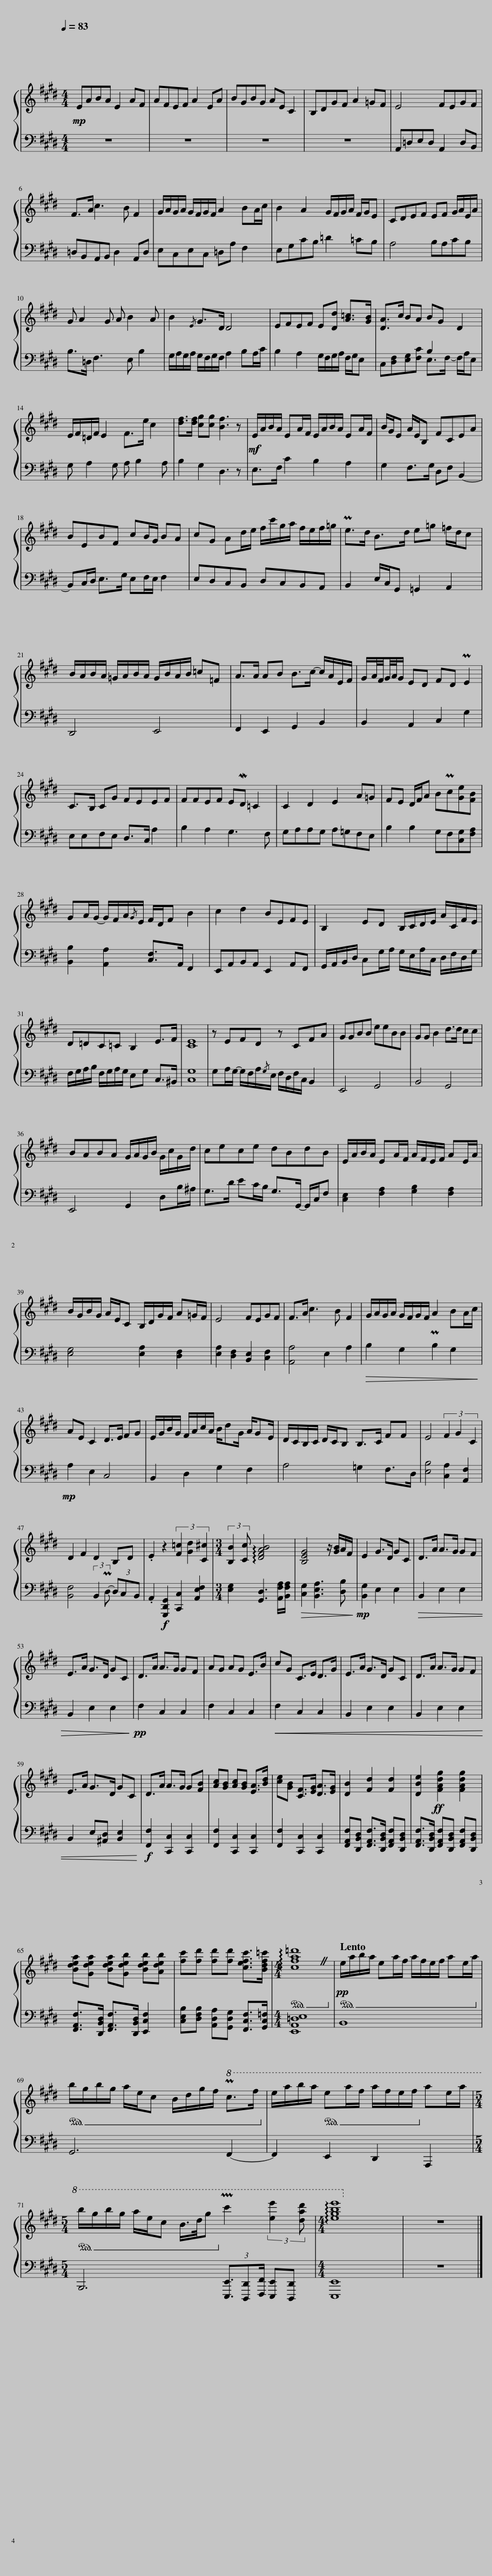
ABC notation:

X:1
%%score { 1 | ( 2 3 ) }
L:1/8
Q:1/4=83
M:4/4
I:linebreak $
K:E
V:1 treble
V:2 bass
V:3 bass
V:1
!mp! EABA E2 AF | AFEF A2 EA | BGBG AE C2 | B,DGF A2 =GF | E4 FEGF |$ %5
 F>A c3 B F2 | G/A/G/A/ G/F/G/F/ A2 BA/c/ | B2 A2 G/F/G/A/ F/G/E | CDEF EF G/A/E/A/ |$ G A2 G A B2 A | %10
 B2{/E} G>D D4 | EFEF E[Dd] [A=c]>[GB] | [DA]>c BA BG D2 |$ E/F/=D/F/ E2 F>e c2 | [df]>[df] [cg][cg] [Bf]3 z | %15
!mf! E/A/B/A/ EA/F/ E/A/B/A/ EA/F/ | B/G/E A/E/B, FCEA |$ BEBF cB/G/ BA | cG Ad/e/ f/c'/g/a/ f/e/f/=g/ | Pe>d B>d e=g =f/d/c |$ %20
 B/A/B/A/ =G/A/B/A/ G/B/A/B/ =c=F | A>A AB B>c- c/A/E/F/ | G/A/4F/4G/4A/4G/ ED FD PE2 |$ C>B, CG FEEF | FFEF EMD =C2 | %25
 C2 D2 E2 A=G | FE D/F/A BPc[Ge][FB] |$ GA/G/- G/F/A/{/G}E/ F/D/F B2 | c2 d2 BEFE | B,2 ED B,/C/D/E/ A/C/F/E/ |$ %30
 D=DC=C B,2 E>F | [CE]8 | z EFD z CFA | GGBB eeBB | GG B2 d>d cc |$ %35
 BABA G/A/G/B/ G/c/G/d/ | cece dBdB | E/A/B/A/ EA/F/ A/F/E/F/ AE/A/ |$ B/G/B/G/ A/E/C B,/D/G/F/ A=G/F/ | E4 FEGF | %40
 F>A c3 B F2 | G/A/G/A/ G/F/G/F/ A2 BA/c/ |$ AE C2 D>E FG | E/G/B/G/ F/A/c/A/ B/dG/ A/GE/ | D/C/B,/C/ D/C/B, B,>C FF | %45
 E4 (3F2 G2 C2 |$ D2 F2 D2 B,D | .E2 z2 (3[F=c]2 [Gd]2 [C^c]2 |[M:3/4] (3:2:2[B,B]2 [Cc] !arpeggio![DFAB]4 | [B,EG]4 z/ [GB]/A/F/ | %50
 E2 G>D GC | D>A A>G GF |$ E>A G>D GC | D>A A>G GF | AG AG E>B | %55
 cG C>E D>G | E>A G>D GC | D>A A>G GF |$ E>A G>D GC | D>A A>G G[FB] | %60
 [Ac][GB] [Ac][GB] [EA]>[Bd] | [ce][GB] [CF]>[EG] [DA]>[EG] | [DB]2 [Fd]2 [Fd]2 | [DBe]2!ff! [FAdg]2 [FAdg]2 |$ [Bdea][Gdea] [Bdea][Gdeb] [Bdeb][Adeb] | %65
 [fc'][fd'] [fd'][fd'] [cefc']>[Bdf=c'] |[M:4/4]!ped! !arpeggio![cfa=d']8!ped-up! |!pp![Q:1/4=52]!ped! e/a/b/a/ ea/f/ a/f/e/f/ ae/a/!ped-up! |$!ped! b/g/b/g/ a/e/c B/d/g/f/!8va(! Pc'>f'!ped-up! | e'/a'/b'/a'/!ped! e'a'/f'/ a'/f'/e'/f'/!ped-up! a'e'/a'/ |$ %70
[M:5/4]!ped! b'/g'/b'/g'/ a'/e'/c' b/>d'/g'!ped-up! Pc''2 (3:2:2[e'e'']2 [d'a'd''] |[M:4/4] !arpeggio![e'g'b'e'']8!8va)! | z8 |] %73
V:2
 z8 | z8 | z8 | z8 | A,,=D,E,D, A,,2 D,B,, |$ %5
 =D,B,,A,,B,, D,2 A,,D, | E,C,E,C, =D,A, F,2 | E,G,CB, =D2 =CB, | A,4 B,A,CB, |$ B,>=D, F,3 E, B,2 | %10
 G,/A,/G,/A,/ G,/F,/G,/F,/ A,2 B,A,/C/ | B,2 A,2 G,/F,/G,/A,/ F,/G,/E, | C,[D,F,][E,G,][F,C] E,>F,- F,/A,/E, |$ G, A,2 G, A, B,2 A, | B,2 G,2 D,3 z | %15
 E,>F, C2 B,2 A,2 | G,2 F,>G, D,F, B,,2- |$ B,,C,/D,/ E,>G, E,F,/E,/ F,2 | E,D,C,B,, D,C,B,,A,, | B,,2 E,/C,/G,, =G,,2 A,,2 |$ %20
 D,,4 E,,4 | F,,2 E,,2 G,,2 B,,2 | B,,2 A,,2 C,2 G,2 |$ E,E,F,E, D,>C, A,2 | B,2 A,2 G,3 F, | %25
 G,A,A,G, A,=G,F,E, | B,2 B,2 G,F,[C,G,][F,A,] |$ [B,,B,]2 [A,,A,]2 [C,F,]>A,, F,,2 | E,,A,,B,,A,, E,,2 A,,F,, | G,,/A,,/B,,/D,/ C,G,/A,/ G,/E,/A,/C,/ D,/F,/D,/G,/ |$ %30
 F,/G,/A,/B,/ F,/G,/A,/G,/ E,G, C,>^B,, | [C,G,]8 | G,A,/G,/- G,/F,/A,/{/G,}E,/ F,/D,/F,/C,/ B,,2 | E,,4 G,,4 | B,,4 G,,4 |$ %35
 E,,4 G,,2 D,B,/^A,/ | G,>D EC/B,/ G,>G,,- G,,/C,/F, | [C,E,]2 [F,A,]2 [G,B,]2 [F,A,]2 |$ [E,G,]4 [E,A,]2 [D,F,]2 | [E,A,]2 [D,F,]2 [B,,E,]2 [C,F,]2 | %40
 [A,,A,]4 E,2 A,2 |!>(! B,2 G,2 PB,2 G,2!>)! |$!mp! A,2 E,2 C,4 | B,,2 D,2 G,2 F,2 | A,4 =G,2 F,>D, | %45
 [E,B,]4 [C,A,]2 [A,,F,]2 |$ [B,,F,]4 (3:2:2B,,2 PD,- (3D,C,B,, | .A,,2!f! [G,,,D,,G,,]2 [C,,C,]2 [A,,E,F,]2 |[M:3/4] [E,G,]2 [G,,D,]3 [A,,F,A,]/[B,,F,A,]/ |!>(! [C,G,]2 [B,,E,A,]3 [D,B,]!>)! | %50
!mp! [B,,G,]2 E,2 E,2 |!>(! B,,2 E,2 E,2 |$ B,,2 E,2 E,2!>)! |!pp! F,2 C,2 C,2 | F,2 C,2 C,2 | %55
!<(! F,2 C,2 C,2 | B,,2 E,2 E,2 | B,,2 E,2 E,2 |$ B,,2 E,[^A,,D,] [B,,E,]2!<)! |!f! [F,,F,]2 [C,,C,]2 [C,,C,]2 | %60
 [F,,F,]2 [C,,C,]2 [C,,C,]2 | [F,,F,]2 [C,,C,]2 [C,,C,]2 | [F,,A,,F,][D,,B,,D,] [F,,A,,F,]>[D,,B,,D,] [F,,A,,F,][D,,B,,D,] | [F,,A,,F,]>[D,,B,,D,] [F,,A,,F,][D,,B,,D,] [F,,A,,F,][D,,B,,D,] |$ [F,,A,,F,]>[D,,B,,D,] [F,,A,,F,]>[D,,B,,D,] [E,,C,F,]2 | %65
 [C,E,B,][D,F,B,] [A,,D,A,][G,,D,G,] [F,,C,F,]>[G,,C,=F,] |[M:4/4] [E,,A,,=D,E,]8 | B,,8 |$ G,,6 F,,2- | F,,2 E,,2 D,,2 A,,,2 |$ %70
[M:5/4] B,,,6 (3[E,,,E,,]3/2[D,,,D,,][F,,,F,,]/ [E,,,E,,][D,,,D,,] |[M:4/4] [E,,,E,,]8 | z8 |] %73
V:3
 x8 | x8 | x8 | x8 | x8 |$ %5
 x8 | x8 | x8 | x8 |$ x8 | %10
 x8 | x8 | x4 B,2 x2 |$ x8 | x8 | %15
 x8 | x8 |$ x8 | x8 | x8 |$ %20
 x8 | x8 | x8 |$ x8 | x8 | %25
 x8 | x8 |$ x8 | x8 | x8 |$ %30
 x8 | x8 | x8 | x8 | x8 |$ %35
 x8 | x8 | x8 |$ x8 | x8 | %40
 x8 | x8 |$ x8 | x8 | x8 | %45
 x8 |$ x8 | x8 |[M:3/4] x6 | x6 | %50
 x6 | x6 |$ x6 | x6 | x6 | %55
 x6 | x6 | x6 |$ x6 | x6 | %60
 x6 | x6 | x6 | x6 |$ x6 | %65
 x6 |[M:4/4] x8 | x8 |$ x8 | x8 |$ %70
[M:5/4] x10 |[M:4/4] x8 | x8 |] %73
